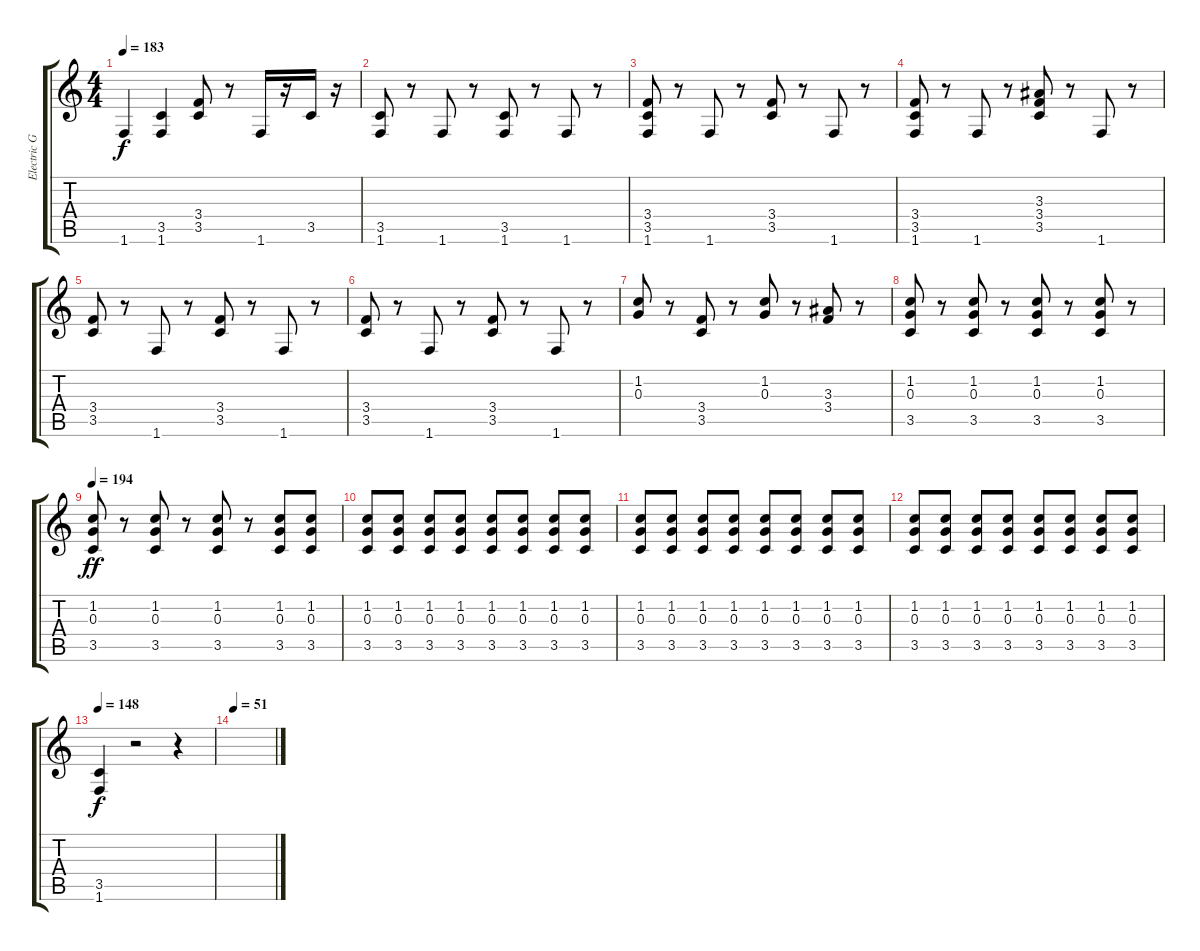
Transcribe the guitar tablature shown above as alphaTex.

\track ("Electric Guitar I" "Electric G") {instrument distortionguitar}
\staff {score tabs}
\tuning (E4 B3 G3 D3 A2 E2) {hide}
\ts (4 4)
\tempo 183
\clef g2
\ks c
1.6.4{dy f} (3.5 1.6).4 (3.4 3.5).8 r.8 1.6.16 r.16 3.5.16 r.16 |
(3.5 1.6).8 r.8 1.6.8 r.8 (3.5 1.6).8 r.8 1.6.8 r.8 |
(3.4 3.5 1.6).8 r.8 1.6.8 r.8 (3.4 3.5).8 r.8 1.6.8 r.8 |
(3.4 3.5 1.6).8 r.8 1.6.8 r.8 (3.3 3.4 3.5).8 r.8 1.6.8 r.8 |
(3.4 3.5).8 r.8 1.6.8 r.8 (3.4 3.5).8 r.8 1.6.8 r.8 |
(3.4 3.5).8 r.8 1.6.8 r.8 (3.4 3.5).8 r.8 1.6.8 r.8 |
(1.2 0.3).8 r.8 (3.4 3.5).8 r.8 (1.2 0.3).8 r.8 (3.3 3.4).8 r.8 |
(1.2 0.3 3.5).8 r.8 (1.2 0.3 3.5).8 r.8 (1.2 0.3 3.5).8 r.8 (1.2 0.3 3.5).8 r.8 |
\tempo 194
(1.2 0.3 3.5).8{dy ff} r.8 (1.2 0.3 3.5).8 r.8 (1.2 0.3 3.5).8 r.8 (1.2 0.3 3.5).8 (1.2 0.3 3.5).8 |
(1.2 0.3 3.5).8 (1.2 0.3 3.5).8 (1.2 0.3 3.5).8 (1.2 0.3 3.5).8 (1.2 0.3 3.5).8 (1.2 0.3 3.5).8 (1.2 0.3 3.5).8 (1.2 0.3 3.5).8 |
(1.2 0.3 3.5).8 (1.2 0.3 3.5).8 (1.2 0.3 3.5).8 (1.2 0.3 3.5).8 (1.2 0.3 3.5).8 (1.2 0.3 3.5).8 (1.2 0.3 3.5).8 (1.2 0.3 3.5).8 |
(1.2 0.3 3.5).8 (1.2 0.3 3.5).8 (1.2 0.3 3.5).8 (1.2 0.3 3.5).8 (1.2 0.3 3.5).8 (1.2 0.3 3.5).8 (1.2 0.3 3.5).8 (1.2 0.3 3.5).8 |
\tempo 148
(3.5 1.6).4{dy f} r.2 r.4 |
\tempo 51
